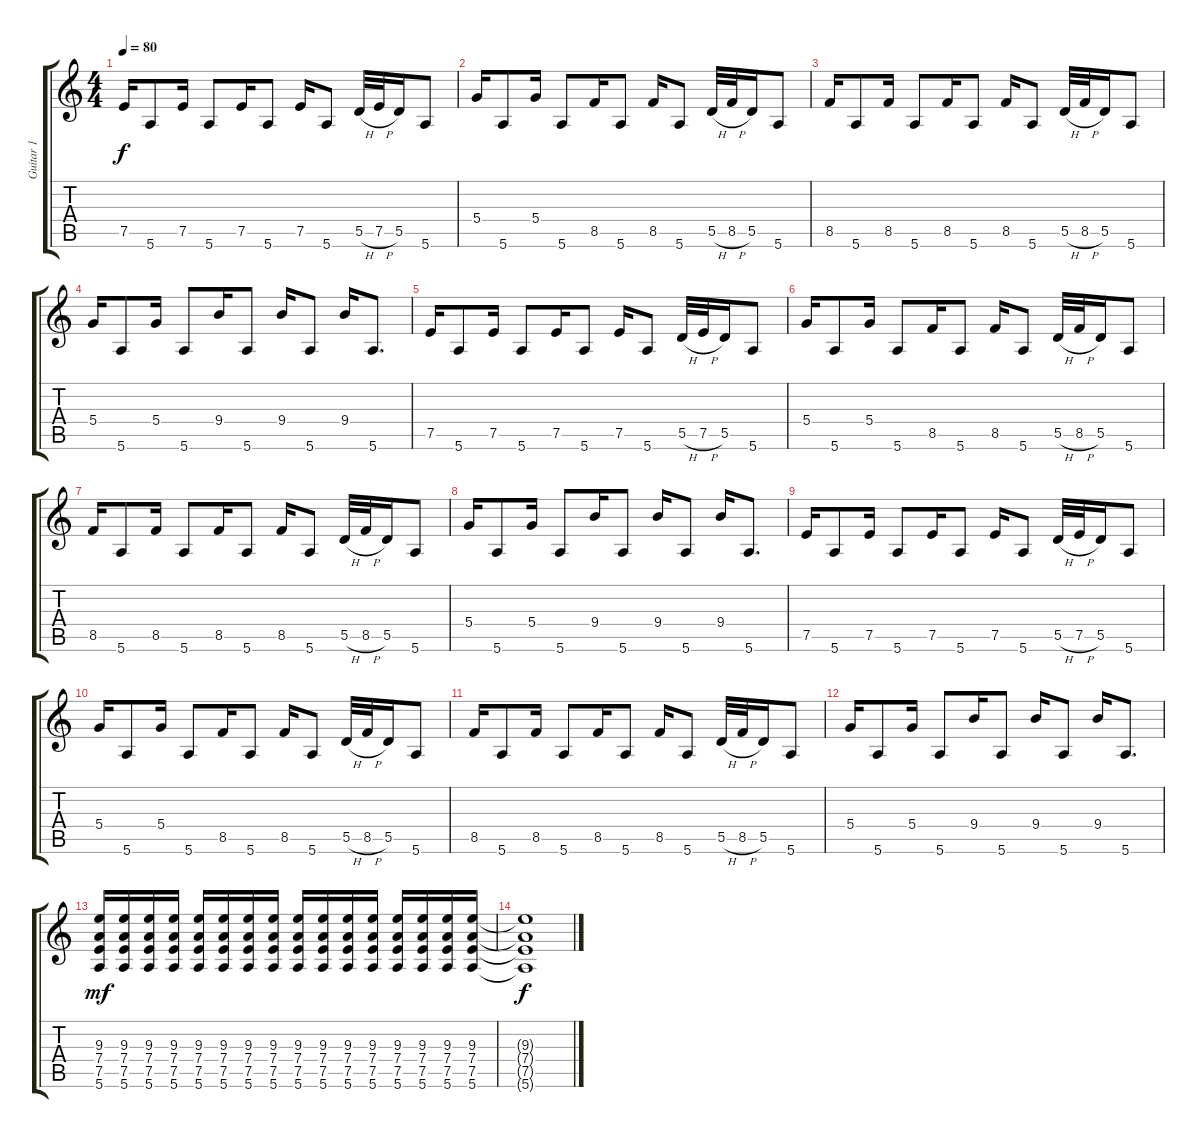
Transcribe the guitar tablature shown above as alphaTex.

\track ("Guitar 1" "Guitar 1") {instrument overdrivenguitar}
\staff {score tabs}
\tuning (E4 B3 G3 D3 A2 E2) {hide}
\ts (4 4)
\tempo 80
\clef g2
\ks c
7.5.16{dy f} 5.6.8 7.5.16 5.6.8 7.5.16 5.6.8 7.5.16 5.6.8 5.5{h}.32 7.5{h}.32 5.5.16 5.6.8 |
5.4.16 5.6.8 5.4.16 5.6.8 8.5.16 5.6.8 8.5.16 5.6.8 5.5{h}.32 8.5{h}.32 5.5.16 5.6.8 |
8.5.16 5.6.8 8.5.16 5.6.8 8.5.16 5.6.8 8.5.16 5.6.8 5.5{h}.32 8.5{h}.32 5.5.16 5.6.8 |
5.4.16 5.6.8 5.4.16 5.6.8 9.4.16 5.6.8 9.4.16 5.6.8 9.4.16 5.6.8{d} |
7.5.16 5.6.8 7.5.16 5.6.8 7.5.16 5.6.8 7.5.16 5.6.8 5.5{h}.32 7.5{h}.32 5.5.16 5.6.8 |
5.4.16 5.6.8 5.4.16 5.6.8 8.5.16 5.6.8 8.5.16 5.6.8 5.5{h}.32 8.5{h}.32 5.5.16 5.6.8 |
8.5.16 5.6.8 8.5.16 5.6.8 8.5.16 5.6.8 8.5.16 5.6.8 5.5{h}.32 8.5{h}.32 5.5.16 5.6.8 |
5.4.16 5.6.8 5.4.16 5.6.8 9.4.16 5.6.8 9.4.16 5.6.8 9.4.16 5.6.8{d} |
7.5.16 5.6.8 7.5.16 5.6.8 7.5.16 5.6.8 7.5.16 5.6.8 5.5{h}.32 7.5{h}.32 5.5.16 5.6.8 |
5.4.16 5.6.8 5.4.16 5.6.8 8.5.16 5.6.8 8.5.16 5.6.8 5.5{h}.32 8.5{h}.32 5.5.16 5.6.8 |
8.5.16 5.6.8 8.5.16 5.6.8 8.5.16 5.6.8 8.5.16 5.6.8 5.5{h}.32 8.5{h}.32 5.5.16 5.6.8 |
5.4.16 5.6.8 5.4.16 5.6.8 9.4.16 5.6.8 9.4.16 5.6.8 9.4.16 5.6.8{d} |
(9.3 7.4 7.5 5.6).16{dy mf} (9.3 7.4 7.5 5.6).16 (9.3 7.4 7.5 5.6).16 (9.3 7.4 7.5 5.6).16 (9.3 7.4 7.5 5.6).16 (9.3 7.4 7.5 5.6).16 (9.3 7.4 7.5 5.6).16 (9.3 7.4 7.5 5.6).16 (9.3 7.4 7.5 5.6).16 (9.3 7.4 7.5 5.6).16 (9.3 7.4 7.5 5.6).16 (9.3 7.4 7.5 5.6).16 (9.3 7.4 7.5 5.6).16 (9.3 7.4 7.5 5.6).16 (9.3 7.4 7.5 5.6).16 (9.3 7.4 7.5 5.6).16 |
(9.3{t} 7.4{t} 7.5{t} 5.6{t}).1{dy f}
